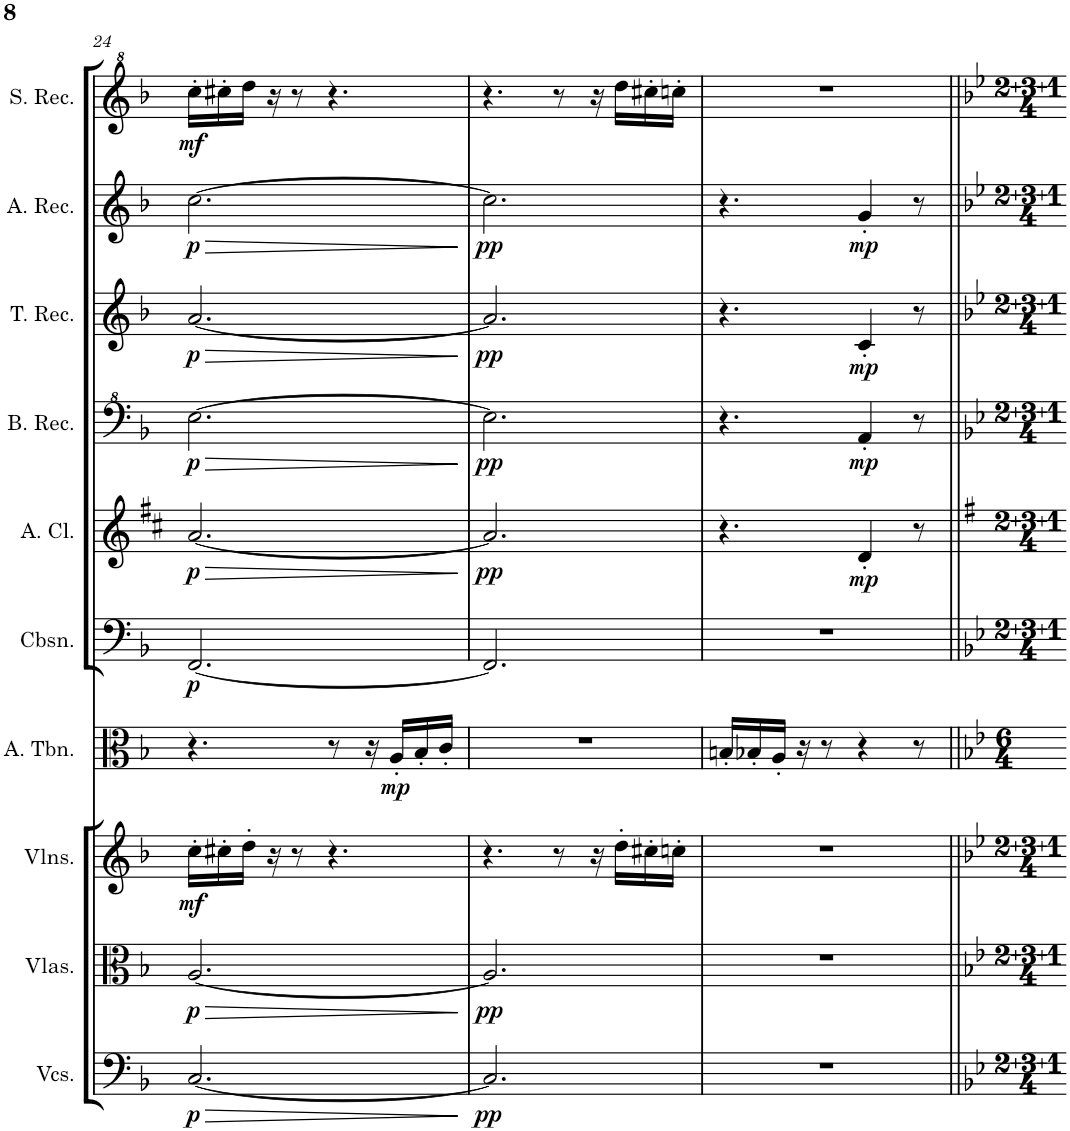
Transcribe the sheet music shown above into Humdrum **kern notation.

**kern	**dynam	**kern	**dynam	**kern	**dynam	**kern	**dynam	**kern	**dynam	**kern	**dynam	**kern	**dynam	**kern	**dynam	**kern	**dynam	**kern	**dynam
*part10	*part10	*part9	*part9	*part8	*part8	*part7	*part7	*part6	*part6	*part5	*part5	*part4	*part4	*part3	*part3	*part2	*part2	*part1	*part1
*staff10	*staff10	*staff9	*staff9	*staff8	*staff8	*staff7	*staff7	*staff6	*staff6	*staff5	*staff5	*staff4	*staff4	*staff3	*staff3	*staff2	*staff2	*staff1	*staff1
*I"Violoncellos	*	*I"Violas	*	*I"Violins	*	*I"Alto Trombone	*	*I"Contrabassoon	*	*I"Alto Clarinet	*	*I"Bass Recorder	*	*I"Tenor Recorder	*	*I"Alto Recorder	*	*I"Soprano Recorder	*
*I'Vcs.	*	*I'Vlas.	*	*I'Vlns.	*	*I'A. Tbn.	*	*I'Cbsn.	*	*I'A. Cl.	*	*I'B. Rec.	*	*I'T. Rec.	*	*I'A. Rec.	*	*I'S. Rec.	*
!!LO:PB:g=z
*clefF4	*	*clefC3	*	*clefG2	*	*clefC3	*	*clefF4	*	*clefG2	*	*clefF^4	*	*clefG2	*	*clefG2	*	*clefG^2	*
*	*	*	*	*	*	*	*	*Trd7c12	*	*Trd5c9	*	*	*	*	*	*	*	*	*
*k[b-]	*	*k[b-]	*	*k[b-]	*	*k[b-]	*	*k[b-]	*	*k[f#c#]	*	*k[b-]	*	*k[b-]	*	*k[b-]	*	*k[b-]	*
*M6/8	*	*M6/8	*	*M6/8	*	*M6/8	*	*M6/8	*	*M6/8	*	*M6/8	*	*M6/8	*	*M6/8	*	*M6/8	*
=24	=24	=24	=24	=24	=24	=24	=24	=24	=24	=24	=24	=24	=24	=24	=24	=24	=24	=24	=24
!	!LO:HP:b	!	!LO:HP:b	!	!	!	!	!	!	!	!LO:HP:b	!	!LO:HP:b	!	!LO:HP:b	!	!LO:HP:b	!	!
!	!LO:DY:n=1:b	!	!LO:DY:n=1:b	!	!LO:DY:b	!	!	!	!LO:DY:b	!	!LO:DY:n=1:b	!	!LO:DY:n=1:b	!	!LO:DY:n=1:b	!	!LO:DY:n=1:b	!	!LO:DY:b
[2.C/	> p	[2.A/	> p	16cc'\LL	mf	4.r	.	[2.FF/	p	[2.a/	> p	[2.e\	> p	[2.a/	> p	[2.cc\	> p	16ccc'\LL	mf
.	.	.	.	16cc#X'\	.	.	.	.	.	.	.	.	.	.	.	.	.	16ccc#X'\	.
.	.	.	.	16dd'\JJ	.	.	.	.	.	.	.	.	.	.	.	.	.	16ddd\JJ	.
.	.	.	.	16r	.	.	.	.	.	.	.	.	.	.	.	.	.	16r	.
.	.	.	.	8r	.	.	.	.	.	.	.	.	.	.	.	.	.	8r	.
.	.	.	.	4.r	.	8r	.	.	.	.	.	.	.	.	.	.	.	4.r	.
.	.	.	.	.	.	16r	.	.	.	.	.	.	.	.	.	.	.	.	.
!	!	!	!	!	!	!	!LO:DY:b	!	!	!	!	!	!	!	!	!	!	!	!
.	.	.	.	.	.	16A'/LL	mp	.	.	.	.	.	.	.	.	.	.	.	.
.	.	.	.	.	.	16B-'/	.	.	.	.	.	.	.	.	.	.	.	.	.
.	.	.	.	.	.	16c'/JJ	.	.	.	.	.	.	.	.	.	.	.	.	.
.	]	.	]	.	.	.	.	.	.	.	]	.	]	.	]	.	]	.	.
=25	=25	=25	=25	=25	=25	=25	=25	=25	=25	=25	=25	=25	=25	=25	=25	=25	=25	=25	=25
!	!LO:DY:b	!	!LO:DY:b	!	!	!	!	!	!	!	!LO:DY:b	!	!LO:DY:b	!	!LO:DY:b	!	!LO:DY:b	!	!
2.C/]	pp	2.A/]	pp	4.r	.	2.r	.	2.FF/]	.	2.a/]	pp	2.e\]	pp	2.a/]	pp	2.cc\]	pp	4.r	.
.	.	.	.	8r	.	.	.	.	.	.	.	.	.	.	.	.	.	8r	.
.	.	.	.	16r	.	.	.	.	.	.	.	.	.	.	.	.	.	16r	.
.	.	.	.	16dd'\LL	.	.	.	.	.	.	.	.	.	.	.	.	.	16ddd\LL	.
.	.	.	.	16cc#X'\	.	.	.	.	.	.	.	.	.	.	.	.	.	16ccc#X'\	.
.	.	.	.	16ccn'\JJ	.	.	.	.	.	.	.	.	.	.	.	.	.	16cccn'\JJ	.
=26	=26	=26	=26	=26	=26	=26	=26	=26	=26	=26	=26	=26	=26	=26	=26	=26	=26	=26	=26
2.r	.	2.r	.	2.r	.	16Bn'/LL	.	2.r	.	4.r	.	4.r	.	4.r	.	4.r	.	2.r	.
.	.	.	.	.	.	16B-X'/	.	.	.	.	.	.	.	.	.	.	.	.	.
.	.	.	.	.	.	16A'/JJ	.	.	.	.	.	.	.	.	.	.	.	.	.
.	.	.	.	.	.	16r	.	.	.	.	.	.	.	.	.	.	.	.	.
.	.	.	.	.	.	8r	.	.	.	.	.	.	.	.	.	.	.	.	.
!	!	!	!	!	!	!	!	!	!	!	!LO:DY:b	!	!LO:DY:b	!	!LO:DY:b	!	!LO:DY:b	!	!
.	.	.	.	.	.	4r	.	.	.	4d'/	mp	4A'/	mp	4c'/	mp	4g'/	mp	.	.
.	.	.	.	.	.	8r	.	.	.	8r	.	8r	.	8r	.	8r	.	.	.
=||	=||	=||	=||	=||	=||	=||	=||	=||	=||	=||	=||	=||	=||	=||	=||	=||	=||	=||	=||
*-	*-	*-	*-	*-	*-	*-	*-	*-	*-	*-	*-	*-	*-	*-	*-	*-	*-	*-	*-
